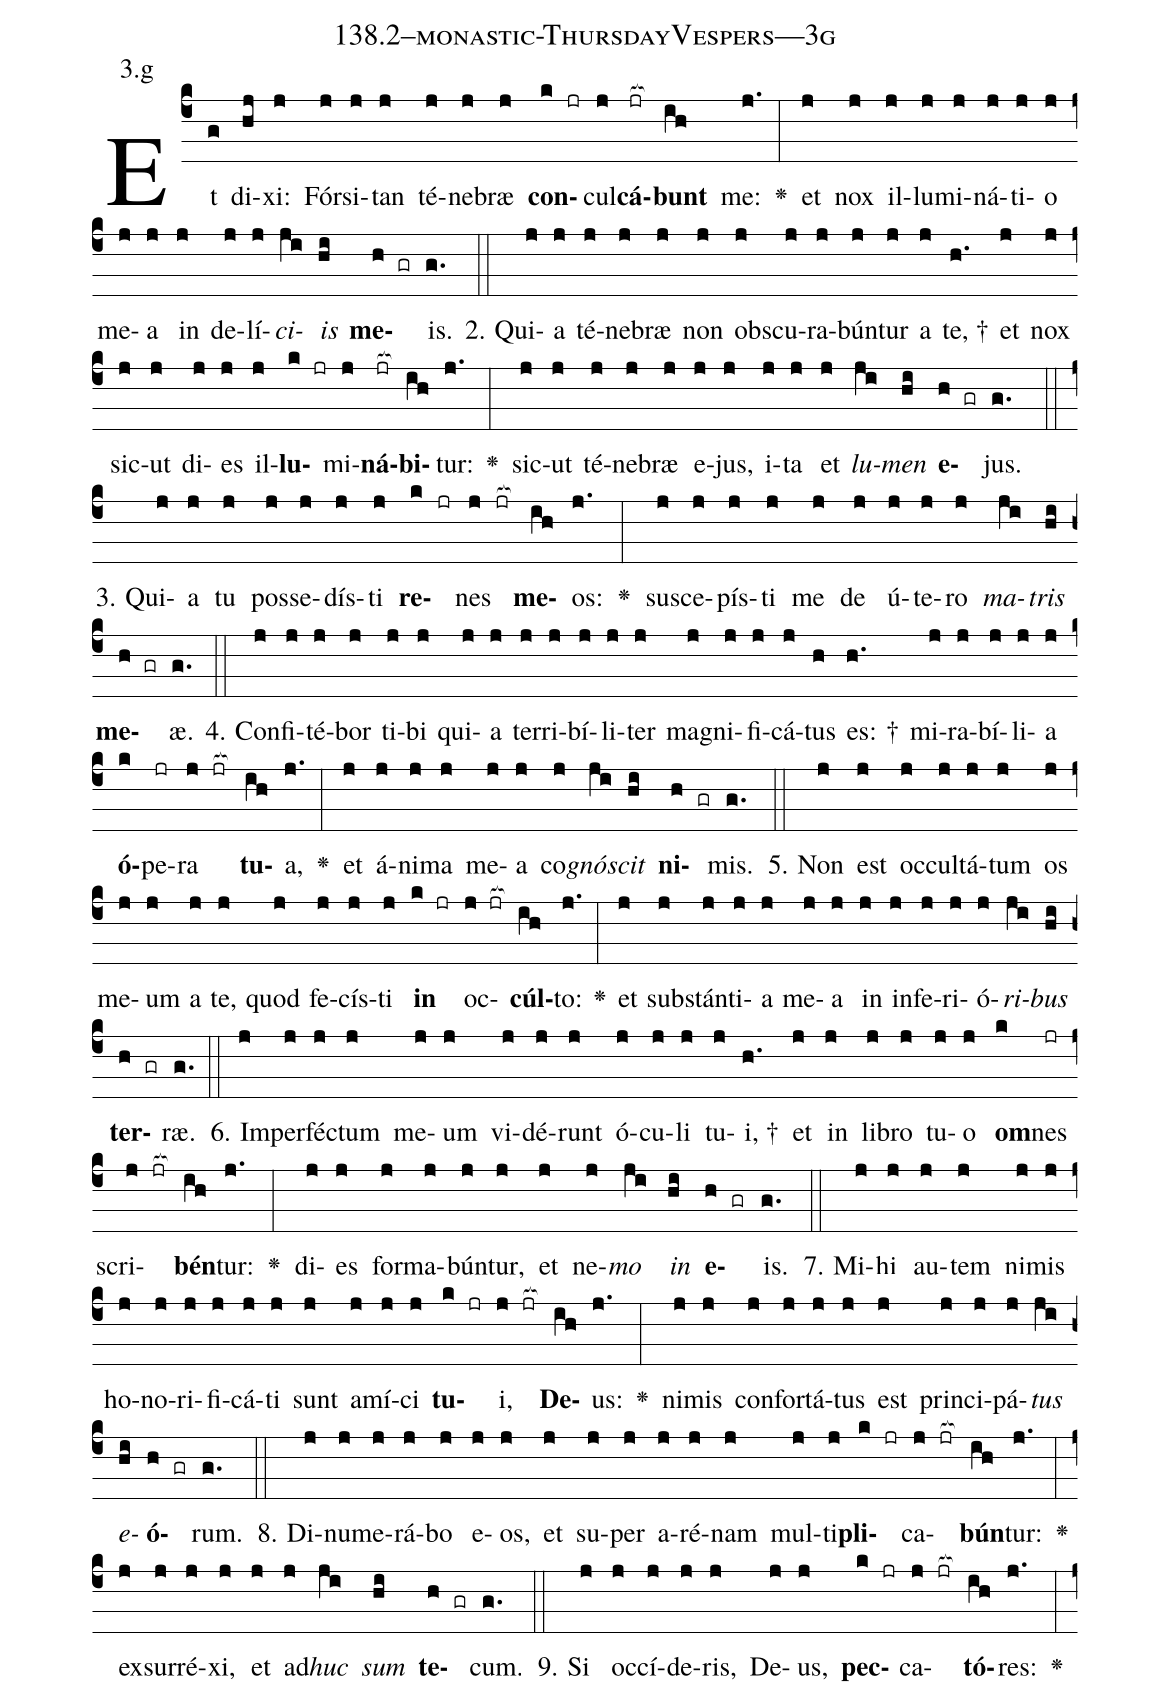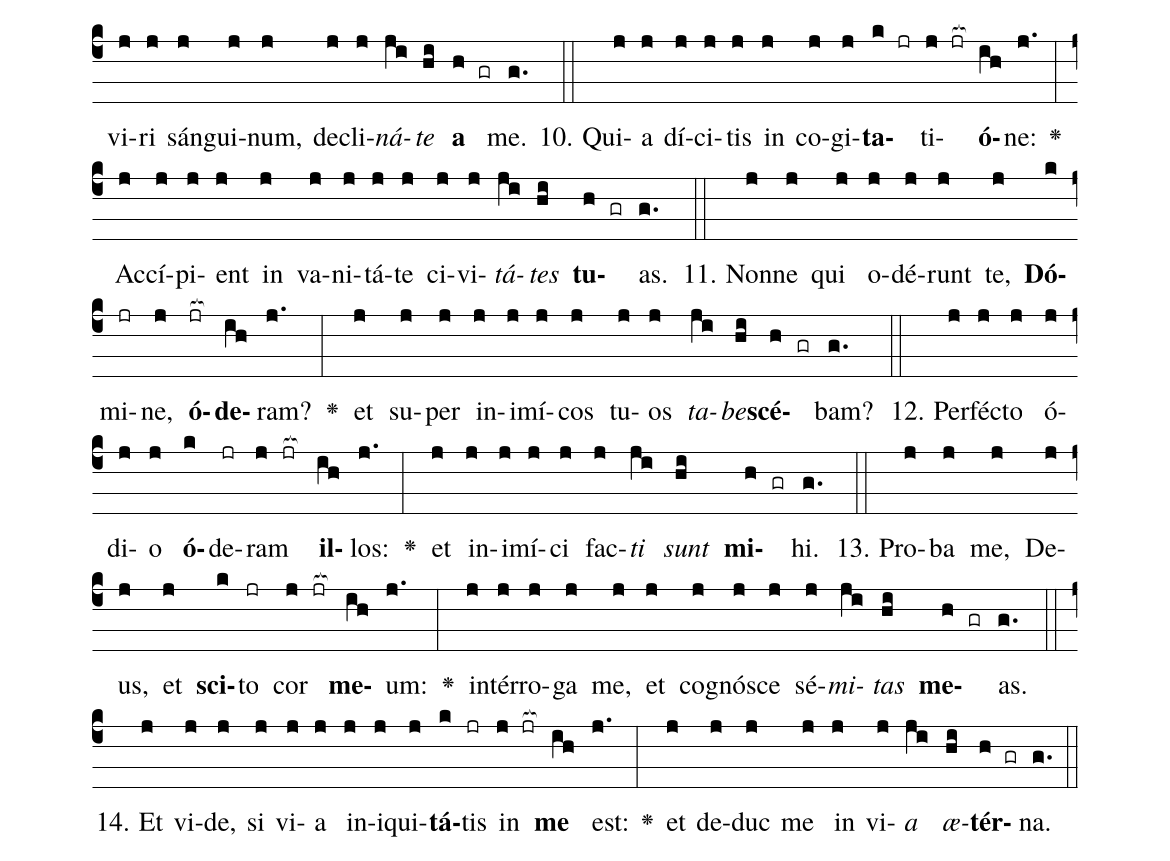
name: 138.2--monastic-ThursdayVespers---3g;
annotation: 3.g;
%%
(c4)Et(g) di(hj)xi:(j) Fór(j)si(j)tan(j) té(j)ne(j)bræ(j) <b>con</b>(k jr)cul(j)<b>cá</b>(jr[ocb:1{])<b>bunt</b>(ih[ocb:0}]) me:(j.) <v>\greheightstar</v>(:) et(j) nox(j) il(j)lu(j)mi(j)ná(j)ti(j)o(j) me(j)a(j) in(j) de(j)lí(j)<i>ci</i>(ji)<i>is</i>(hi) <b>me</b>(h gr)is.(g.) (::)
2. Qui(j)a(j) té(j)ne(j)bræ(j) non(j) obs(j)cu(j)ra(j)bún(j)tur(j) a(j) te, †(h.) et(j) nox(j) sic(j)ut(j) di(j)es(j) il(j)<b>lu</b>(k jr)mi(j)<b>ná</b>(jr[ocb:1{])<b>bi</b>(ih[ocb:0}])tur:(j.) <v>\greheightstar</v>(:) sic(j)ut(j) té(j)ne(j)bræ(j) e(j)jus,(j) i(j)ta(j) et(j) <i>lu</i>(ji)<i>men</i>(hi) <b>e</b>(h gr)jus.(g.) (::)
3. Qui(j)a(j) tu(j) pos(j)se(j)dís(j)ti(j) <b>re</b>(k jr)nes(j jr[ocb:1{]) <b>me</b>(ih[ocb:0}])os:(j.) <v>\greheightstar</v>(:) su(j)sce(j)pís(j)ti(j) me(j) de(j) ú(j)te(j)ro(j) <i>ma</i>(ji)<i>tris</i>(hi) <b>me</b>(h gr)æ.(g.) (::)
4. Con(j)fi(j)té(j)bor(j) ti(j)bi(j) qui(j)a(j) ter(j)ri(j)bí(j)li(j)ter(j) ma(j)gni(j)fi(j)cá(j)tus(h) es: †(h.) mi(j)ra(j)bí(j)li(j)a(j) <b>ó</b>(k)pe(jr)ra(j jr[ocb:1{]) <b>tu</b>(ih[ocb:0}])a,(j.) <v>\greheightstar</v>(:) et(j) á(j)ni(j)ma(j) me(j)a(j) co(j)<i>gnó</i>(ji)<i>scit</i>(hi) <b>ni</b>(h gr)mis.(g.) (::)
5. Non(j) est(j) oc(j)cul(j)tá(j)tum(j) os(j) me(j)um(j) a(j) te,(j) quod(j) fe(j)cís(j)ti(j) <b>in</b>(k jr) oc(j jr[ocb:1{])<b>cúl</b>(ih[ocb:0}])to:(j.) <v>\greheightstar</v>(:) et(j) sub(j)stán(j)ti(j)a(j) me(j)a(j) in(j) in(j)fe(j)ri(j)ó(j)<i>ri</i>(ji)<i>bus</i>(hi) <b>ter</b>(h gr)ræ.(g.) (::)
6. Im(j)per(j)féc(j)tum(j) me(j)um(j) vi(j)dé(j)runt(j) ó(j)cu(j)li(j) tu(j)i, †(h.) et(j) in(j) li(j)bro(j) tu(j)o(j) <b>om</b>(k)nes(jr) scri(j jr[ocb:1{])<b>bén</b>(ih[ocb:0}])tur:(j.) <v>\greheightstar</v>(:) di(j)es(j) for(j)ma(j)bún(j)tur,(j) et(j) ne(j)<i>mo</i>(ji) <i>in</i>(hi) <b>e</b>(h gr)is.(g.) (::)
7. Mi(j)hi(j) au(j)tem(j) ni(j)mis(j) ho(j)no(j)ri(j)fi(j)cá(j)ti(j) sunt(j) a(j)mí(j)ci(j) <b>tu</b>(k jr)i,(j jr[ocb:1{]) <b>De</b>(ih[ocb:0}])us:(j.) <v>\greheightstar</v>(:) ni(j)mis(j) con(j)for(j)tá(j)tus(j) est(j) prin(j)ci(j)pá(j)<i>tus</i>(ji) <i>e</i>(hi)<b>ó</b>(h gr)rum.(g.) (::)
8. Di(j)nu(j)me(j)rá(j)bo(j) e(j)os,(j) et(j) su(j)per(j) a(j)ré(j)nam(j) mul(j)ti(j)<b>pli</b>(k jr)ca(j jr[ocb:1{])<b>bún</b>(ih[ocb:0}])tur:(j.) <v>\greheightstar</v>(:) ex(j)sur(j)ré(j)xi,(j) et(j) ad(j)<i>huc</i>(ji) <i>sum</i>(hi) <b>te</b>(h gr)cum.(g.) (::)
9. Si(j) oc(j)cí(j)de(j)ris,(j) De(j)us,(j) <b>pec</b>(k jr)ca(j jr[ocb:1{])<b>tó</b>(ih[ocb:0}])res:(j.) <v>\greheightstar</v>(:) vi(j)ri(j) sán(j)gui(j)num,(j) de(j)cli(j)<i>ná</i>(ji)<i>te</i>(hi) <b>a</b>(h gr) me.(g.) (::)
10. Qui(j)a(j) dí(j)ci(j)tis(j) in(j) co(j)gi(j)<b>ta</b>(k jr)ti(j jr[ocb:1{])<b>ó</b>(ih[ocb:0}])ne:(j.) <v>\greheightstar</v>(:) Ac(j)cí(j)pi(j)ent(j) in(j) va(j)ni(j)tá(j)te(j) ci(j)vi(j)<i>tá</i>(ji)<i>tes</i>(hi) <b>tu</b>(h gr)as.(g.) (::)
11. Non(j)ne(j) qui(j) o(j)dé(j)runt(j) te,(j) <b>Dó</b>(k)mi(jr)ne,(j) <b>ó</b>(jr[ocb:1{])<b>de</b>(ih[ocb:0}])ram?(j.) <v>\greheightstar</v>(:) et(j) su(j)per(j) in(j)i(j)mí(j)cos(j) tu(j)os(j) <i>ta</i>(ji)<i>be</i>(hi)<b>scé</b>(h gr)bam?(g.) (::)
12. Per(j)féc(j)to(j) ó(j)di(j)o(j) <b>ó</b>(k)de(jr)ram(j jr[ocb:1{]) <b>il</b>(ih[ocb:0}])los:(j.) <v>\greheightstar</v>(:) et(j) in(j)i(j)mí(j)ci(j) fac(j)<i>ti</i>(ji) <i>sunt</i>(hi) <b>mi</b>(h gr)hi.(g.) (::)
13. Pro(j)ba(j) me,(j) De(j)us,(j) et(j) <b>sci</b>(k)to(jr) cor(j jr[ocb:1{]) <b>me</b>(ih[ocb:0}])um:(j.) <v>\greheightstar</v>(:) in(j)tér(j)ro(j)ga(j) me,(j) et(j) co(j)gnó(j)sce(j) sé(j)<i>mi</i>(ji)<i>tas</i>(hi) <b>me</b>(h gr)as.(g.) (::)
14. Et(j) vi(j)de,(j) si(j) vi(j)a(j) in(j)i(j)qui(j)<b>tá</b>(k)tis(jr) in(j jr[ocb:1{]) <b>me</b>(ih[ocb:0}]) est:(j.) <v>\greheightstar</v>(:) et(j) de(j)duc(j) me(j) in(j) vi(j)<i>a</i>(ji) <i>æ</i>(hi)<b>tér</b>(h gr)na.(g.) (::)
